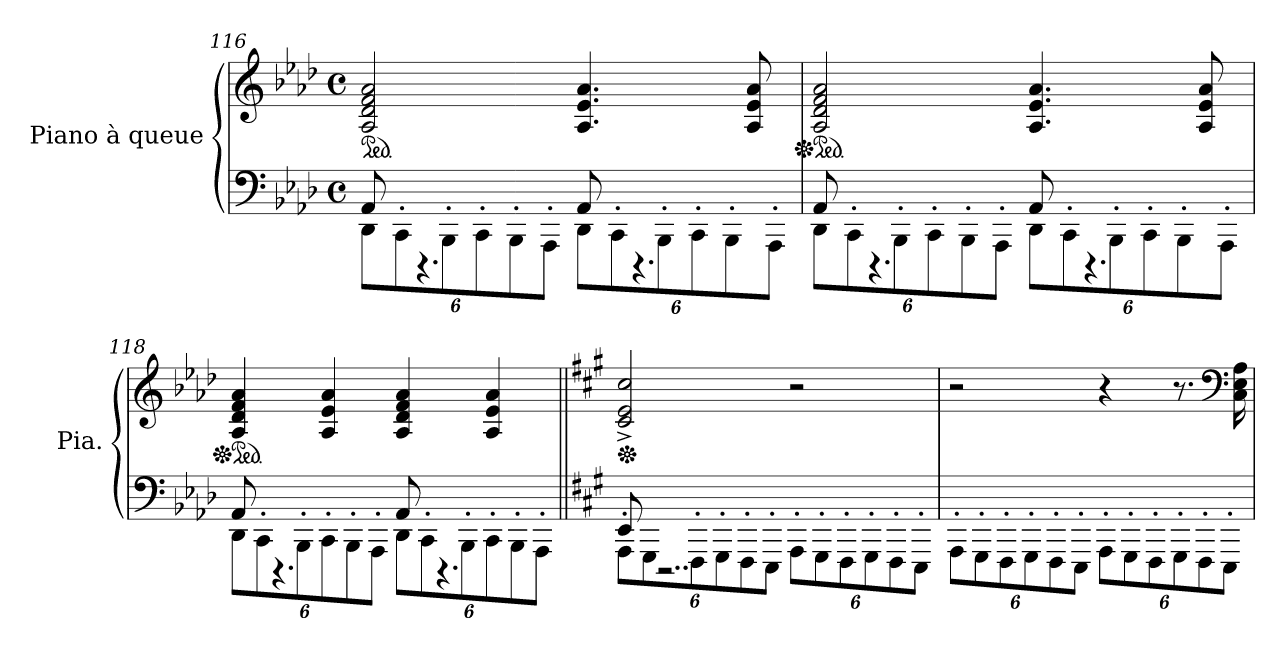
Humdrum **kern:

**kern	**kern	**dynam
*part1	*part1	*part1
*staff2	*staff1	*staff1/2
*I"Piano à queue	*	*
*I'Pia.	*	*
*clefF4	*clefG2	*
*k[b-e-a-d-]	*k[b-e-a-d-]	*
*M4/4	*M4/4	*
*met(c)	*met(c)	*
*Xbrackettup	*	*
=116	=116	=116
*^	*	*
*	*	*ped	*
12DD-'\L	8AA-/	2A-/ 2d-/ 2f/ 2a-/	.
12CC'\	.	.	.
.	4.r	.	.
12BBB-'\	.	.	.
12CC'\	.	.	.
12BBB-'\	.	.	.
12AAA-'\J	.	.	.
12DD-'\L	8AA-/	4.A-/ 4.e-/ 4.a-/	.
12CC'\	.	.	.
.	4.r	.	.
12BBB-'\	.	.	.
12CC'\	.	.	.
12BBB-'\	.	.	.
.	.	8A-/ 8e-/ 8a-/	.
12AAA-'\J	.	.	.
!!LO:PB:g=z
=117	=117	=117	=117
*	*	*Xped	*
*	*	*ped	*
12DD-'\L	8AA-/	2A-/ 2d-/ 2f/ 2a-/	.
12CC'\	.	.	.
.	4.r	.	.
12BBB-'\	.	.	.
12CC'\	.	.	.
12BBB-'\	.	.	.
12AAA-'\J	.	.	.
12DD-'\L	8AA-/	4.A-/ 4.e-/ 4.a-/	.
12CC'\	.	.	.
.	4.r	.	.
12BBB-'\	.	.	.
12CC'\	.	.	.
12BBB-'\	.	.	.
.	.	8A-/ 8e-/ 8a-/	.
12AAA-'\J	.	.	.
=118	=118	=118	=118
*	*	*Xped	*
*	*	*ped	*
12DD-'\L	8AA-/	4A-/ 4d-/ 4f/ 4a-/	.
12CC'\	.	.	.
.	4.r	.	.
12BBB-'\	.	.	.
12CC'\	.	4A-/ 4e-/ 4a-/	.
12BBB-'\	.	.	.
12AAA-'\J	.	.	.
12DD-'\L	8AA-/	4A-/ 4d-/ 4f/ 4a-/	.
12CC'\	.	.	.
.	4.r	.	.
12BBB-'\	.	.	.
12CC'\	.	4A-/ 4e-/ 4a-/	.
12BBB-'\	.	.	.
12AAA-'\J	.	.	.
=119||	=119||	=119||	=119||
*k[f#c#g#]	*	*k[f#c#g#]	*
*	*	*Xped	*
12AAA'\L	8EE/	2c#/^ 2e/^ 2cc#/^	.
12GGG#\	.	.	.
.	2..r	.	.
12FFF#'\	.	.	.
12GGG#'\	.	.	.
12FFF#'\	.	.	.
12EEE'\J	.	.	.
12AAA'\L	.	2r	.
12GGG#'\	.	.	.
12FFF#'\	.	.	.
12GGG#'\	.	.	.
12FFF#'\	.	.	.
12EEE'\J	.	.	.
*v	*v	*	*
!!LO:LB:g=z
=120	=120	=120
12AAA'\L	2r	.
12GGG#'\	.	.
12FFF#'\	.	.
12GGG#'\	.	.
12FFF#'\	.	.
12EEE'\J	.	.
12AAA'\L	4r	.
12GGG#'\	.	.
12FFF#'\	.	.
12GGG#'\	8.r	.
12FFF#'\	.	.
12EEE'\J	.	.
*	*clefF4	*
!	!	!LO:DY:b
.	16C#\ 16E\ 16A\	other-dynamics
=	=	=
*-	*-	*-
